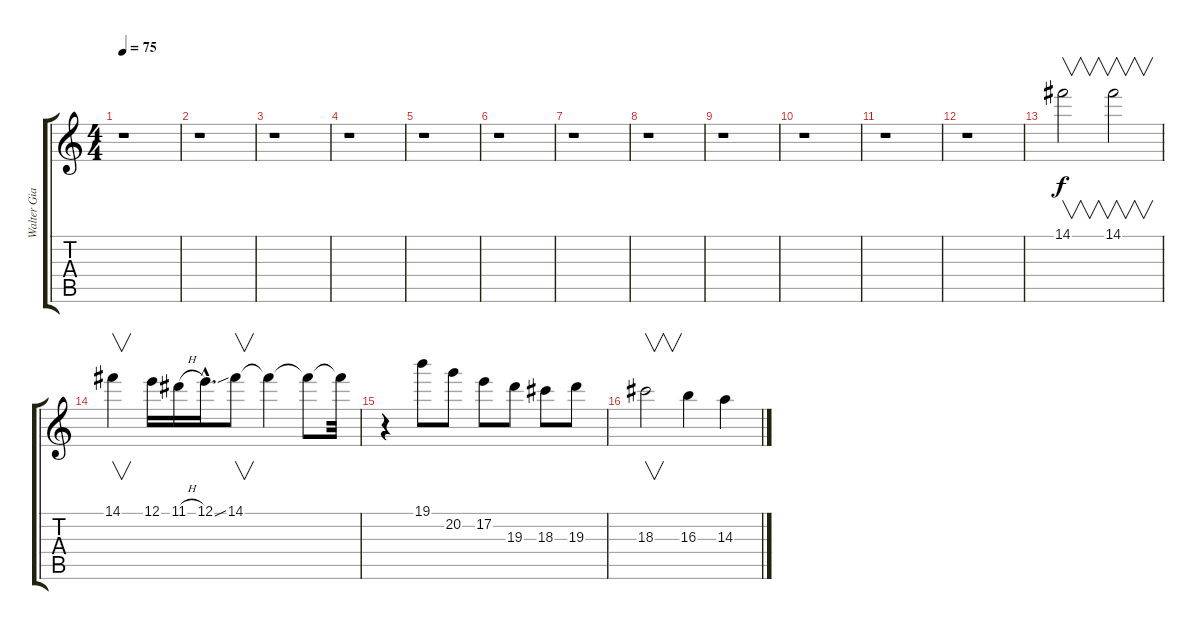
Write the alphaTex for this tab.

\track ("Walter Giardino" "Walter Gia") {instrument overdrivenguitar}
\staff {score tabs}
\tuning (E4 B3 G3 D3 A2 E2) {hide}
\ts (4 4)
\tempo 75
\clef g2
\ks c
r.1{dy f instrument overdrivenguitar} |
r.1 |
r.1 |
r.1 |
r.1 |
r.1 |
r.1 |
r.1 |
r.1 |
r.1 |
r.1 |
r.1 |
14.1.2{v} 14.1.2{v} |
14.1.4{v} 12.1.16 11.1{h}.16 12.1{ss hac}.16{d} 14.1.8{v} 14.1{t}.4 14.1{t}.8 14.1{t}.32 |
r.4 19.1.8 20.2.8 17.2.8 19.3.8 18.3.8 19.3.8 |
18.3.2{v} 16.3.4 14.3.4
